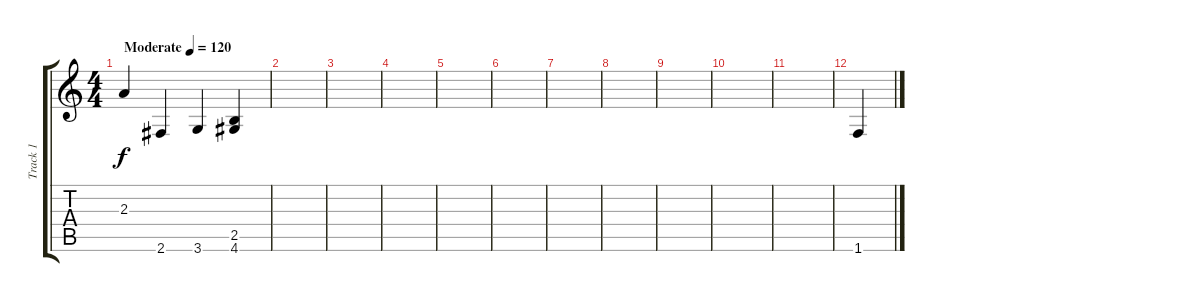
\track ("Track 1" "Track 1") {instrument acousticguitarsteel}
\staff {score tabs}
\tuning (E4 B3 G3 D3 A2 E2) {hide}
\ts (4 4)
\tempo (120 "Moderate")
\clef g2
\ks c
2.3.4{dy f instrument acousticguitarsteel} 2.6.4 3.6.4 (2.5 4.6).4 |
|
|
|
|
|
|
|
|
|
|
1.6.4
